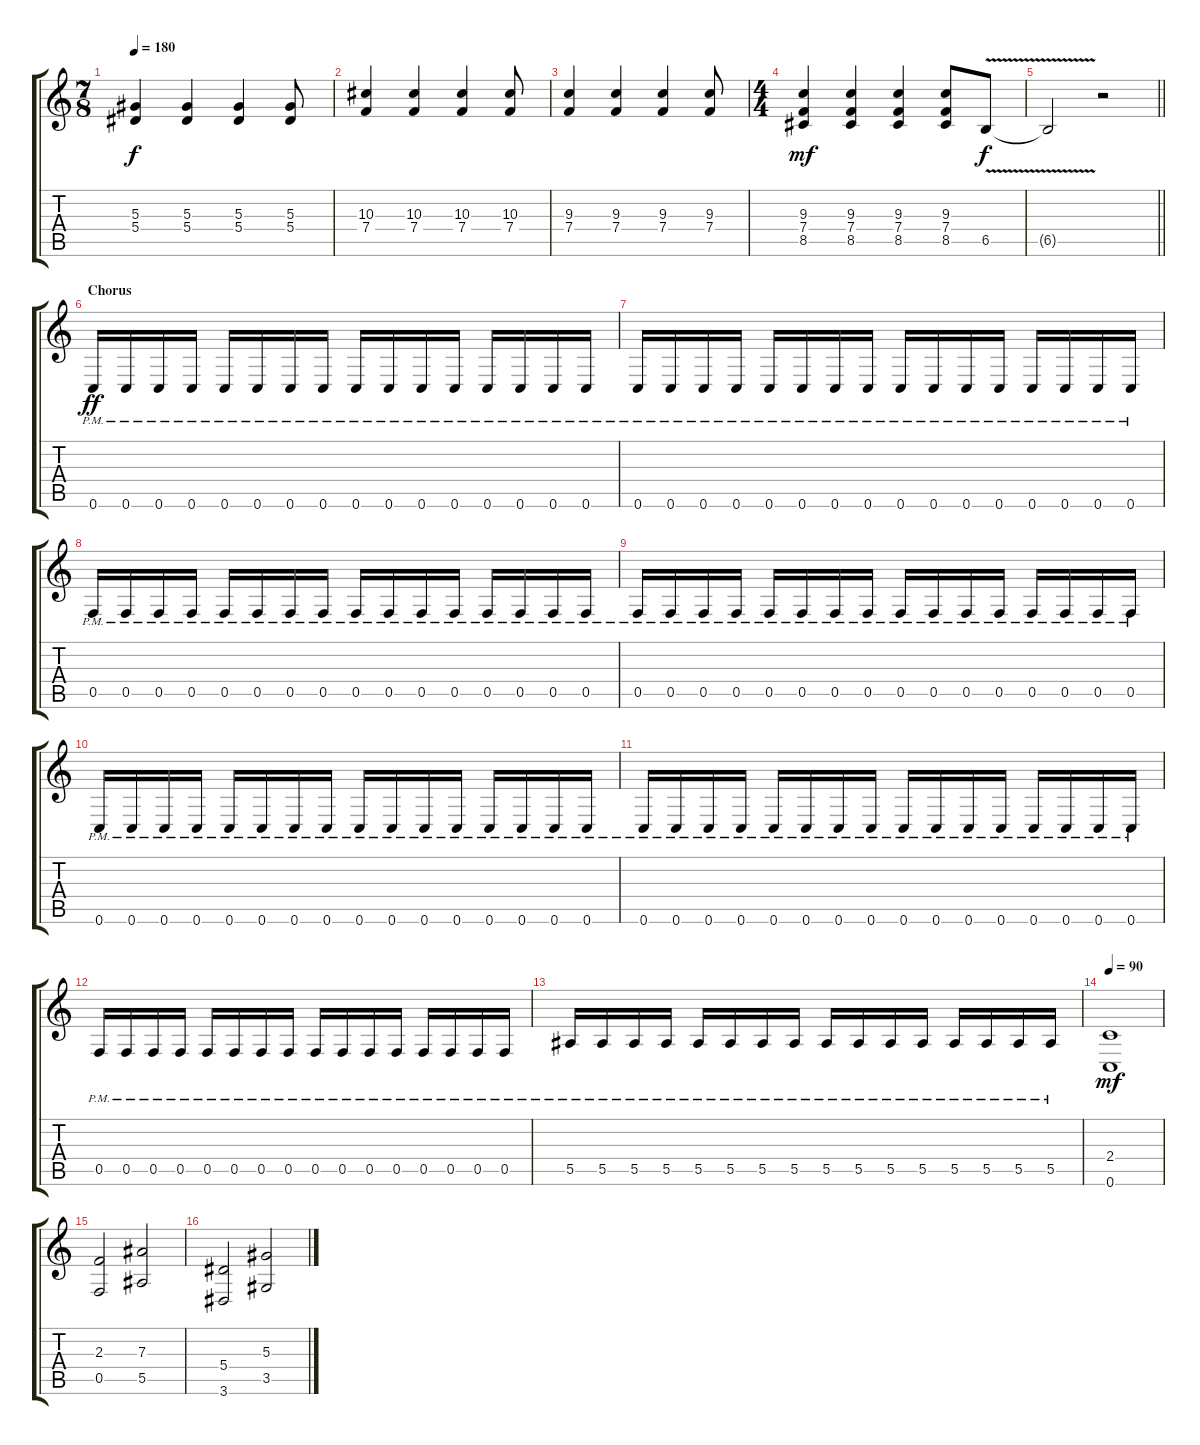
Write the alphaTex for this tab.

\track "" {instrument overdrivenguitar}
\staff {score tabs}
\tuning (C4 G3 Eb3 Bb2 F2 C2) {hide}
\ts (7 8)
\tempo 180
\clef g2
\ks c
(5.3 5.4).4{dy f} (5.3 5.4).4 (5.3 5.4).4 (5.3 5.4).8 |
(10.3 7.4).4 (10.3 7.4).4 (10.3 7.4).4 (10.3 7.4).8 |
(9.3 7.4).4 (9.3 7.4).4 (9.3 7.4).4 (9.3 7.4).8 |
\ts (4 4)
(9.3 7.4 8.5).4{dy mf} (9.3 7.4 8.5).4 (9.3 7.4 8.5).4 (9.3 7.4 8.5).8 6.5{v}.8{dy f} |
\barLineRight lightlight
6.5{t}.2 r.2 |
\section ("" "Chorus")
0.6{pm}.16{dy ff volume 14} 0.6{pm}.16 0.6{pm}.16 0.6{pm}.16 0.6{pm}.16 0.6{pm}.16 0.6{pm}.16 0.6{pm}.16 0.6{pm}.16 0.6{pm}.16 0.6{pm}.16 0.6{pm}.16 0.6{pm}.16 0.6{pm}.16 0.6{pm}.16 0.6{pm}.16 |
0.6{pm}.16 0.6{pm}.16 0.6{pm}.16 0.6{pm}.16 0.6{pm}.16 0.6{pm}.16 0.6{pm}.16 0.6{pm}.16 0.6{pm}.16 0.6{pm}.16 0.6{pm}.16 0.6{pm}.16 0.6{pm}.16 0.6{pm}.16 0.6{pm}.16 0.6{pm}.16 |
0.5{pm}.16 0.5{pm}.16 0.5{pm}.16 0.5{pm}.16 0.5{pm}.16 0.5{pm}.16 0.5{pm}.16 0.5{pm}.16 0.5{pm}.16 0.5{pm}.16 0.5{pm}.16 0.5{pm}.16 0.5{pm}.16 0.5{pm}.16 0.5{pm}.16 0.5{pm}.16 |
0.5{pm}.16 0.5{pm}.16 0.5{pm}.16 0.5{pm}.16 0.5{pm}.16 0.5{pm}.16 0.5{pm}.16 0.5{pm}.16 0.5{pm}.16 0.5{pm}.16 0.5{pm}.16 0.5{pm}.16 0.5{pm}.16 0.5{pm}.16 0.5{pm}.16 0.5{pm}.16 |
0.6{pm}.16 0.6{pm}.16 0.6{pm}.16 0.6{pm}.16 0.6{pm}.16 0.6{pm}.16 0.6{pm}.16 0.6{pm}.16 0.6{pm}.16 0.6{pm}.16 0.6{pm}.16 0.6{pm}.16 0.6{pm}.16 0.6{pm}.16 0.6{pm}.16 0.6{pm}.16 |
0.6{pm}.16 0.6{pm}.16 0.6{pm}.16 0.6{pm}.16 0.6{pm}.16 0.6{pm}.16 0.6{pm}.16 0.6{pm}.16 0.6{pm}.16 0.6{pm}.16 0.6{pm}.16 0.6{pm}.16 0.6{pm}.16 0.6{pm}.16 0.6{pm}.16 0.6{pm}.16 |
0.5{pm}.16 0.5{pm}.16 0.5{pm}.16 0.5{pm}.16 0.5{pm}.16 0.5{pm}.16 0.5{pm}.16 0.5{pm}.16 0.5{pm}.16 0.5{pm}.16 0.5{pm}.16 0.5{pm}.16 0.5{pm}.16 0.5{pm}.16 0.5{pm}.16 0.5{pm}.16 |
5.5{pm}.16 5.5{pm}.16 5.5{pm}.16 5.5{pm}.16 5.5{pm}.16 5.5{pm}.16 5.5{pm}.16 5.5{pm}.16 5.5{pm}.16 5.5{pm}.16 5.5{pm}.16 5.5{pm}.16 5.5{pm}.16 5.5{pm}.16 5.5{pm}.16 5.5{pm}.16 |
\tempo 90
(2.4 0.6).1{dy mf volume 13} |
(2.3 0.5).2 (7.3 5.5).2 |
(5.4 3.6).2 (5.3 3.5).2
